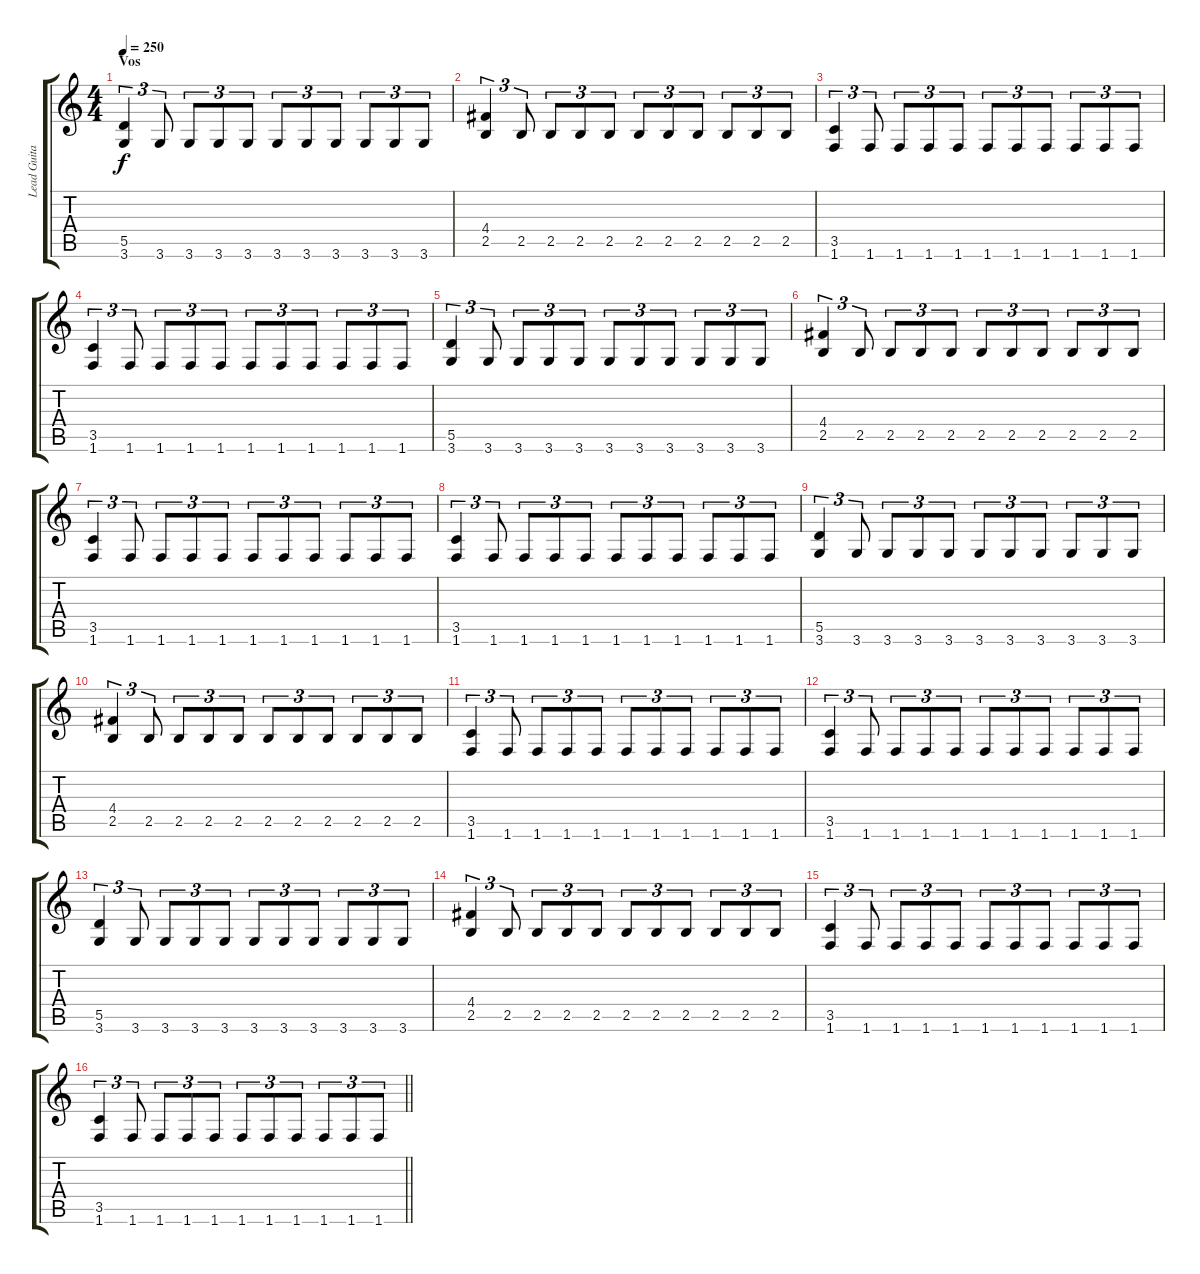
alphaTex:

\track ("Lead Guitar" "Lead Guita") {instrument distortionguitar}
\staff {score tabs}
\tuning (E4 B3 G3 D3 A2 E2) {hide}
\ts (4 4)
\section ("" "Vos")
\tempo 250
\clef g2
\ks c
(5.5 3.6).4{tu (3 2) dy f} 3.6.8{tu (3 2)} 3.6.8{tu (3 2)} 3.6.8{tu (3 2)} 3.6.8{tu (3 2)} 3.6.8{tu (3 2)} 3.6.8{tu (3 2)} 3.6.8{tu (3 2)} 3.6.8{tu (3 2)} 3.6.8{tu (3 2)} 3.6.8{tu (3 2)} |
(4.4 2.5).4{tu (3 2)} 2.5.8{tu (3 2)} 2.5.8{tu (3 2)} 2.5.8{tu (3 2)} 2.5.8{tu (3 2)} 2.5.8{tu (3 2)} 2.5.8{tu (3 2)} 2.5.8{tu (3 2)} 2.5.8{tu (3 2)} 2.5.8{tu (3 2)} 2.5.8{tu (3 2)} |
(3.5 1.6).4{tu (3 2)} 1.6.8{tu (3 2)} 1.6.8{tu (3 2)} 1.6.8{tu (3 2)} 1.6.8{tu (3 2)} 1.6.8{tu (3 2)} 1.6.8{tu (3 2)} 1.6.8{tu (3 2)} 1.6.8{tu (3 2)} 1.6.8{tu (3 2)} 1.6.8{tu (3 2)} |
(3.5 1.6).4{tu (3 2)} 1.6.8{tu (3 2)} 1.6.8{tu (3 2)} 1.6.8{tu (3 2)} 1.6.8{tu (3 2)} 1.6.8{tu (3 2)} 1.6.8{tu (3 2)} 1.6.8{tu (3 2)} 1.6.8{tu (3 2)} 1.6.8{tu (3 2)} 1.6.8{tu (3 2)} |
(5.5 3.6).4{tu (3 2)} 3.6.8{tu (3 2)} 3.6.8{tu (3 2)} 3.6.8{tu (3 2)} 3.6.8{tu (3 2)} 3.6.8{tu (3 2)} 3.6.8{tu (3 2)} 3.6.8{tu (3 2)} 3.6.8{tu (3 2)} 3.6.8{tu (3 2)} 3.6.8{tu (3 2)} |
(4.4 2.5).4{tu (3 2)} 2.5.8{tu (3 2)} 2.5.8{tu (3 2)} 2.5.8{tu (3 2)} 2.5.8{tu (3 2)} 2.5.8{tu (3 2)} 2.5.8{tu (3 2)} 2.5.8{tu (3 2)} 2.5.8{tu (3 2)} 2.5.8{tu (3 2)} 2.5.8{tu (3 2)} |
(3.5 1.6).4{tu (3 2)} 1.6.8{tu (3 2)} 1.6.8{tu (3 2)} 1.6.8{tu (3 2)} 1.6.8{tu (3 2)} 1.6.8{tu (3 2)} 1.6.8{tu (3 2)} 1.6.8{tu (3 2)} 1.6.8{tu (3 2)} 1.6.8{tu (3 2)} 1.6.8{tu (3 2)} |
(3.5 1.6).4{tu (3 2)} 1.6.8{tu (3 2)} 1.6.8{tu (3 2)} 1.6.8{tu (3 2)} 1.6.8{tu (3 2)} 1.6.8{tu (3 2)} 1.6.8{tu (3 2)} 1.6.8{tu (3 2)} 1.6.8{tu (3 2)} 1.6.8{tu (3 2)} 1.6.8{tu (3 2)} |
(5.5 3.6).4{tu (3 2)} 3.6.8{tu (3 2)} 3.6.8{tu (3 2)} 3.6.8{tu (3 2)} 3.6.8{tu (3 2)} 3.6.8{tu (3 2)} 3.6.8{tu (3 2)} 3.6.8{tu (3 2)} 3.6.8{tu (3 2)} 3.6.8{tu (3 2)} 3.6.8{tu (3 2)} |
(4.4 2.5).4{tu (3 2)} 2.5.8{tu (3 2)} 2.5.8{tu (3 2)} 2.5.8{tu (3 2)} 2.5.8{tu (3 2)} 2.5.8{tu (3 2)} 2.5.8{tu (3 2)} 2.5.8{tu (3 2)} 2.5.8{tu (3 2)} 2.5.8{tu (3 2)} 2.5.8{tu (3 2)} |
(3.5 1.6).4{tu (3 2)} 1.6.8{tu (3 2)} 1.6.8{tu (3 2)} 1.6.8{tu (3 2)} 1.6.8{tu (3 2)} 1.6.8{tu (3 2)} 1.6.8{tu (3 2)} 1.6.8{tu (3 2)} 1.6.8{tu (3 2)} 1.6.8{tu (3 2)} 1.6.8{tu (3 2)} |
(3.5 1.6).4{tu (3 2)} 1.6.8{tu (3 2)} 1.6.8{tu (3 2)} 1.6.8{tu (3 2)} 1.6.8{tu (3 2)} 1.6.8{tu (3 2)} 1.6.8{tu (3 2)} 1.6.8{tu (3 2)} 1.6.8{tu (3 2)} 1.6.8{tu (3 2)} 1.6.8{tu (3 2)} |
(5.5 3.6).4{tu (3 2)} 3.6.8{tu (3 2)} 3.6.8{tu (3 2)} 3.6.8{tu (3 2)} 3.6.8{tu (3 2)} 3.6.8{tu (3 2)} 3.6.8{tu (3 2)} 3.6.8{tu (3 2)} 3.6.8{tu (3 2)} 3.6.8{tu (3 2)} 3.6.8{tu (3 2)} |
(4.4 2.5).4{tu (3 2)} 2.5.8{tu (3 2)} 2.5.8{tu (3 2)} 2.5.8{tu (3 2)} 2.5.8{tu (3 2)} 2.5.8{tu (3 2)} 2.5.8{tu (3 2)} 2.5.8{tu (3 2)} 2.5.8{tu (3 2)} 2.5.8{tu (3 2)} 2.5.8{tu (3 2)} |
(3.5 1.6).4{tu (3 2)} 1.6.8{tu (3 2)} 1.6.8{tu (3 2)} 1.6.8{tu (3 2)} 1.6.8{tu (3 2)} 1.6.8{tu (3 2)} 1.6.8{tu (3 2)} 1.6.8{tu (3 2)} 1.6.8{tu (3 2)} 1.6.8{tu (3 2)} 1.6.8{tu (3 2)} |
\barLineRight lightlight
(3.5 1.6).4{tu (3 2)} 1.6.8{tu (3 2)} 1.6.8{tu (3 2)} 1.6.8{tu (3 2)} 1.6.8{tu (3 2)} 1.6.8{tu (3 2)} 1.6.8{tu (3 2)} 1.6.8{tu (3 2)} 1.6.8{tu (3 2)} 1.6.8{tu (3 2)} 1.6.8{tu (3 2)}
